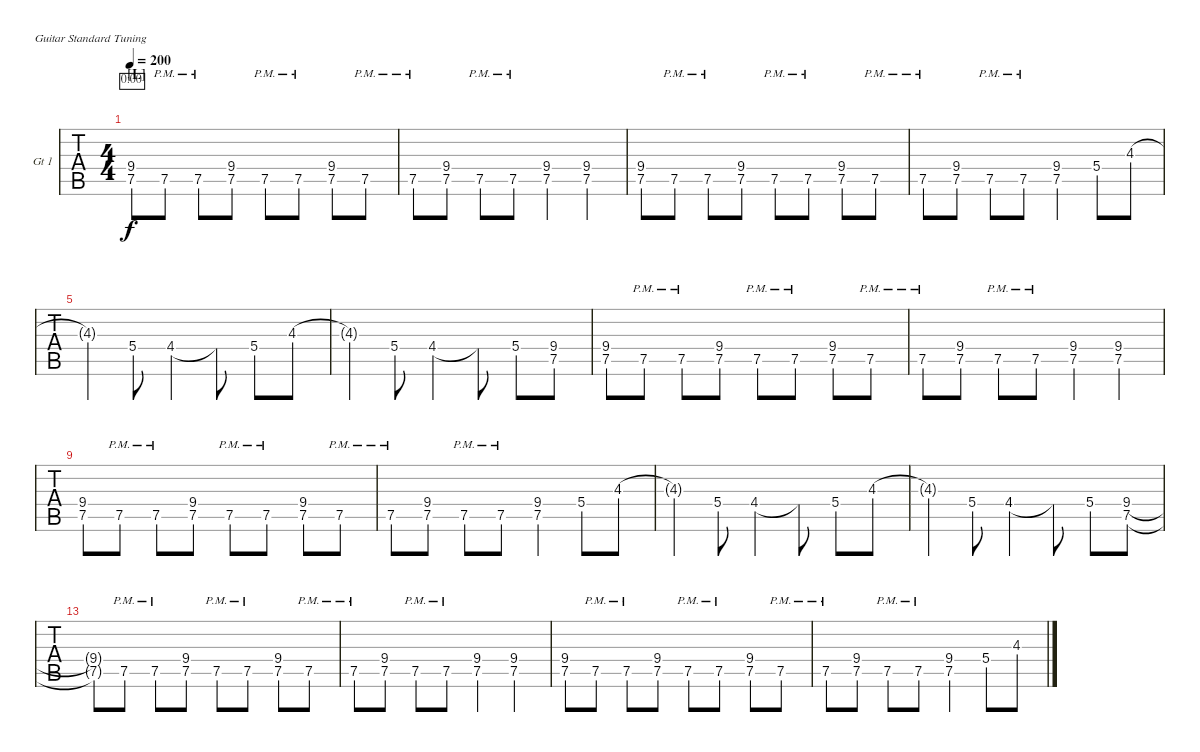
\bracketExtendMode nobrackets
\firstSystemTrackNameOrientation horizontal
\otherSystemsTrackNameOrientation horizontal
\defaultBarNumberDisplay FirstOfSystem
\track ("Guitar 1" "Gt 1") {instrument distortionguitar}
\staff {tabs}
\tuning (E4 B3 G3 D3 A2 E2)
\ts (4 4)
\section ("L" "")
\tempo 200
\clef g2
\ks c
(9.4 7.5).8{lyrics (0 "") lyrics (1 "") lyrics (2 "") lyrics (3 "") lyrics (4 "") dy f timer} 7.5{pm}.8{lyrics (0 "") lyrics (1 "") lyrics (2 "") lyrics (3 "") lyrics (4 "")} 7.5{pm}.8{lyrics (0 "") lyrics (1 "") lyrics (2 "") lyrics (3 "") lyrics (4 "")} (9.4 7.5).8 7.5{pm}.8 7.5{pm}.8 (9.4 7.5).8 7.5{pm}.8 |
7.5{pm}.8{lyrics (0 "") lyrics (1 "") lyrics (2 "") lyrics (3 "") lyrics (4 "")} (9.4 7.5).8{lyrics (0 "") lyrics (1 "") lyrics (2 "") lyrics (3 "") lyrics (4 "")} 7.5{pm}.8{lyrics (0 "") lyrics (1 "") lyrics (2 "") lyrics (3 "") lyrics (4 "")} 7.5{pm}.8 (9.4 7.5).4 (9.4 7.5).4 |
(9.4 7.5).8{lyrics (0 "") lyrics (1 "") lyrics (2 "") lyrics (3 "") lyrics (4 "")} 7.5{pm}.8{lyrics (0 "") lyrics (1 "") lyrics (2 "") lyrics (3 "") lyrics (4 "")} 7.5{pm}.8{lyrics (0 "") lyrics (1 "") lyrics (2 "") lyrics (3 "") lyrics (4 "")} (9.4 7.5).8 7.5{pm}.8 7.5{pm}.8 (9.4 7.5).8 7.5{pm}.8 |
7.5{pm}.8{lyrics (0 "") lyrics (1 "") lyrics (2 "") lyrics (3 "") lyrics (4 "")} (9.4 7.5).8{lyrics (0 "") lyrics (1 "") lyrics (2 "") lyrics (3 "") lyrics (4 "")} 7.5{pm}.8{lyrics (0 "") lyrics (1 "") lyrics (2 "") lyrics (3 "") lyrics (4 "")} 7.5{pm}.8 (9.4 7.5).4 5.4.8 4.3.8 |
4.3{t}.4{lyrics (0 "") lyrics (1 "") lyrics (2 "") lyrics (3 "") lyrics (4 "")} 5.4.8{lyrics (0 "") lyrics (1 "") lyrics (2 "") lyrics (3 "") lyrics (4 "")} 4.4.4{lyrics (0 "") lyrics (1 "") lyrics (2 "") lyrics (3 "") lyrics (4 "")} 4.4{t}.8 5.4.8 4.3.8 |
4.3{t}.4{lyrics (0 "") lyrics (1 "") lyrics (2 "") lyrics (3 "") lyrics (4 "")} 5.4.8{lyrics (0 "") lyrics (1 "") lyrics (2 "") lyrics (3 "") lyrics (4 "")} 4.4.4{lyrics (0 "") lyrics (1 "") lyrics (2 "") lyrics (3 "") lyrics (4 "")} 4.4{t}.8 5.4.8 (9.4 7.5).8 |
(9.4 7.5).8{lyrics (0 "") lyrics (1 "") lyrics (2 "") lyrics (3 "") lyrics (4 "")} 7.5{pm}.8{lyrics (0 "") lyrics (1 "") lyrics (2 "") lyrics (3 "") lyrics (4 "")} 7.5{pm}.8{lyrics (0 "") lyrics (1 "") lyrics (2 "") lyrics (3 "") lyrics (4 "")} (9.4 7.5).8 7.5{pm}.8 7.5{pm}.8 (9.4 7.5).8 7.5{pm}.8 |
7.5{pm}.8{lyrics (0 "") lyrics (1 "") lyrics (2 "") lyrics (3 "") lyrics (4 "")} (9.4 7.5).8{lyrics (0 "") lyrics (1 "") lyrics (2 "") lyrics (3 "") lyrics (4 "")} 7.5{pm}.8{lyrics (0 "") lyrics (1 "") lyrics (2 "") lyrics (3 "") lyrics (4 "")} 7.5{pm}.8 (9.4 7.5).4 (9.4 7.5).4 |
(9.4 7.5).8{lyrics (0 "") lyrics (1 "") lyrics (2 "") lyrics (3 "") lyrics (4 "")} 7.5{pm}.8{lyrics (0 "") lyrics (1 "") lyrics (2 "") lyrics (3 "") lyrics (4 "")} 7.5{pm}.8{lyrics (0 "") lyrics (1 "") lyrics (2 "") lyrics (3 "") lyrics (4 "")} (9.4 7.5).8 7.5{pm}.8 7.5{pm}.8 (9.4 7.5).8 7.5{pm}.8 |
7.5{pm}.8{lyrics (0 "") lyrics (1 "") lyrics (2 "") lyrics (3 "") lyrics (4 "")} (9.4 7.5).8{lyrics (0 "") lyrics (1 "") lyrics (2 "") lyrics (3 "") lyrics (4 "")} 7.5{pm}.8{lyrics (0 "") lyrics (1 "") lyrics (2 "") lyrics (3 "") lyrics (4 "")} 7.5{pm}.8 (9.4 7.5).4 5.4.8 4.3.8 |
4.3{t}.4{lyrics (0 "") lyrics (1 "") lyrics (2 "") lyrics (3 "") lyrics (4 "")} 5.4.8{lyrics (0 "") lyrics (1 "") lyrics (2 "") lyrics (3 "") lyrics (4 "")} 4.4.4{lyrics (0 "") lyrics (1 "") lyrics (2 "") lyrics (3 "") lyrics (4 "")} 4.4{t}.8 5.4.8 4.3.8 |
4.3{t}.4{lyrics (0 "") lyrics (1 "") lyrics (2 "") lyrics (3 "") lyrics (4 "")} 5.4.8{lyrics (0 "") lyrics (1 "") lyrics (2 "") lyrics (3 "") lyrics (4 "")} 4.4.4{lyrics (0 "") lyrics (1 "") lyrics (2 "") lyrics (3 "") lyrics (4 "")} 4.4{t}.8 5.4.8 (9.4 7.5).8 |
(9.4{t} 7.5{t}).8{lyrics (0 "") lyrics (1 "") lyrics (2 "") lyrics (3 "") lyrics (4 "")} 7.5{pm}.8{lyrics (0 "") lyrics (1 "") lyrics (2 "") lyrics (3 "") lyrics (4 "")} 7.5{pm}.8{lyrics (0 "") lyrics (1 "") lyrics (2 "") lyrics (3 "") lyrics (4 "")} (9.4 7.5).8 7.5{pm}.8 7.5{pm}.8 (9.4 7.5).8 7.5{pm}.8 |
7.5{pm}.8{lyrics (0 "") lyrics (1 "") lyrics (2 "") lyrics (3 "") lyrics (4 "")} (9.4 7.5).8{lyrics (0 "") lyrics (1 "") lyrics (2 "") lyrics (3 "") lyrics (4 "")} 7.5{pm}.8{lyrics (0 "") lyrics (1 "") lyrics (2 "") lyrics (3 "") lyrics (4 "")} 7.5{pm}.8 (9.4 7.5).4 (9.4 7.5).4 |
(9.4 7.5).8{lyrics (0 "") lyrics (1 "") lyrics (2 "") lyrics (3 "") lyrics (4 "")} 7.5{pm}.8{lyrics (0 "") lyrics (1 "") lyrics (2 "") lyrics (3 "") lyrics (4 "")} 7.5{pm}.8{lyrics (0 "") lyrics (1 "") lyrics (2 "") lyrics (3 "") lyrics (4 "")} (9.4 7.5).8 7.5{pm}.8 7.5{pm}.8 (9.4 7.5).8 7.5{pm}.8 |
7.5{pm}.8{lyrics (0 "") lyrics (1 "") lyrics (2 "") lyrics (3 "") lyrics (4 "")} (9.4 7.5).8{lyrics (0 "") lyrics (1 "") lyrics (2 "") lyrics (3 "") lyrics (4 "")} 7.5{pm}.8{lyrics (0 "") lyrics (1 "") lyrics (2 "") lyrics (3 "") lyrics (4 "")} 7.5{pm}.8 (9.4 7.5).4 5.4.8 4.3.8
